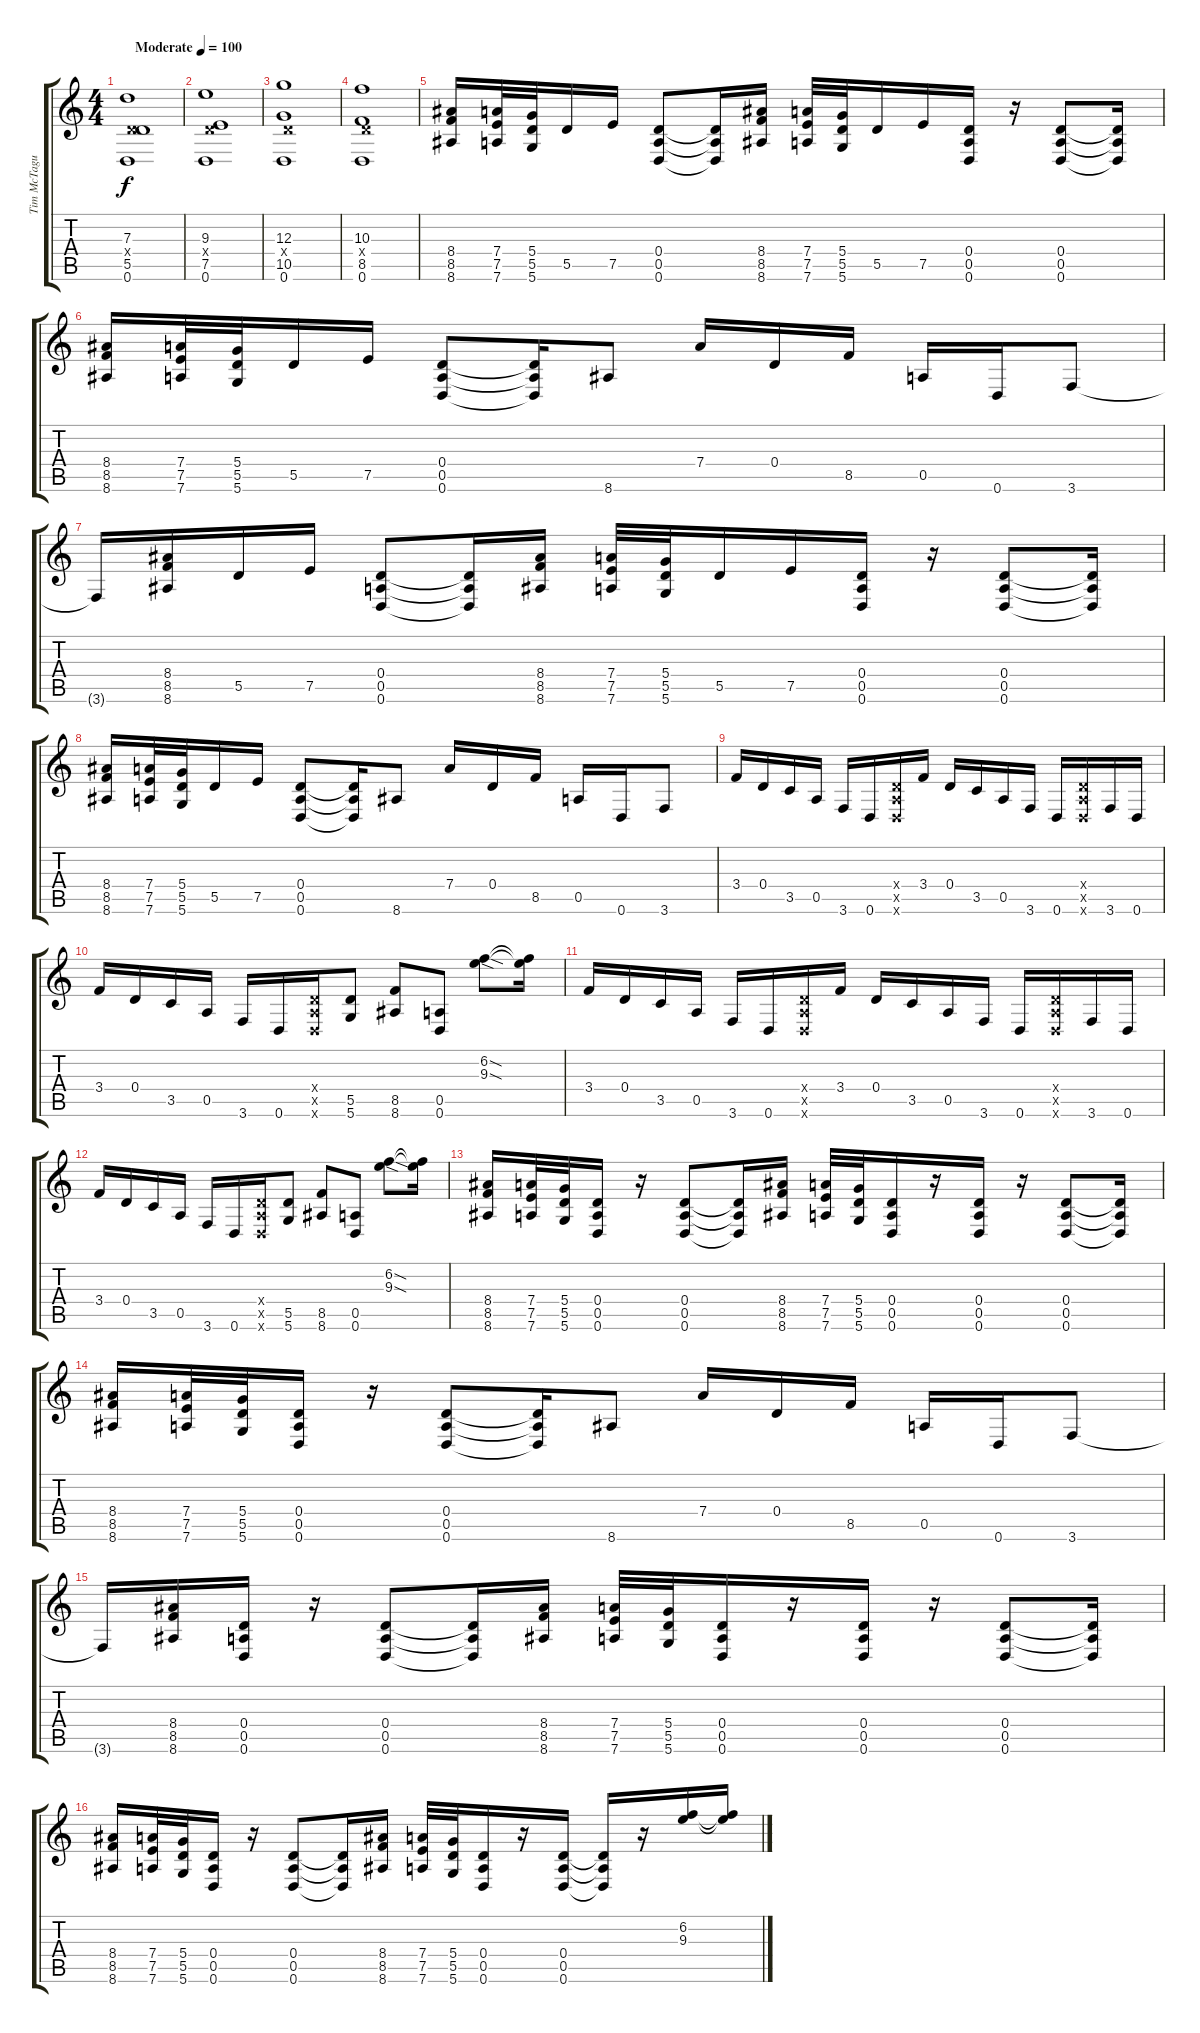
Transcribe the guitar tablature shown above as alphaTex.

\track ("Tim McTague" "Tim McTagu") {instrument distortionguitar}
\staff {score tabs}
\tuning (E4 B3 G3 D3 A2 D2) {hide}
\ts (4 4)
\tempo (100 "Moderate")
\clef g2
\ks c
(7.3 0.4{x} 5.5 0.6).1{dy f instrument distortionguitar} |
(9.3 0.4{x} 7.5 0.6).1 |
(12.3 0.4{x} 10.5 0.6).1 |
(10.3 0.4{x} 8.5 0.6).1 |
(8.4 8.5 8.6).16 (7.4 7.5 7.6).32 (5.4 5.5 5.6).32 5.5.16 7.5.16 (0.4 0.5 0.6).8 (0.4{t} 0.5{t} 0.6{t}).16 (8.4 8.5 8.6).16 (7.4 7.5 7.6).32 (5.4 5.5 5.6).32 5.5.16 7.5.16 (0.4 0.5 0.6).16 r.16 (0.4 0.5 0.6).8 (0.4{t} 0.5{t} 0.6{t}).16 |
(8.4 8.5 8.6).16 (7.4 7.5 7.6).32 (5.4 5.5 5.6).32 5.5.16 7.5.16 (0.4 0.5 0.6).8 (0.4{t} 0.5{t} 0.6{t}).16 8.6.8 7.4.16 0.4.16 8.5.16 0.5.16 0.6.16 3.6.8 |
3.6{t}.16 (8.4 8.5 8.6).16 5.5.16 7.5.16 (0.4 0.5 0.6).8 (0.4{t} 0.5{t} 0.6{t}).16 (8.4 8.5 8.6).16 (7.4 7.5 7.6).32 (5.4 5.5 5.6).32 5.5.16 7.5.16 (0.4 0.5 0.6).16 r.16 (0.4 0.5 0.6).8 (0.4{t} 0.5{t} 0.6{t}).16 |
(8.4 8.5 8.6).16 (7.4 7.5 7.6).32 (5.4 5.5 5.6).32 5.5.16 7.5.16 (0.4 0.5 0.6).8 (0.4{t} 0.5{t} 0.6{t}).16 8.6.8 7.4.16 0.4.16 8.5.16 0.5.16 0.6.16 3.6.8 |
3.4.16 0.4.16 3.5.16 0.5.16 3.6.16 0.6.16 (0.4{x} 0.5{x} 0.6{x}).16 3.4.16 0.4.16 3.5.16 0.5.16 3.6.16 0.6.16 (0.4{x} 0.5{x} 0.6{x}).16 3.6.16 0.6.16 |
3.4.16 0.4.16 3.5.16 0.5.16 3.6.16 0.6.16 (0.4{x} 0.5{x} 0.6{x}).16 (5.5 5.6).8 (8.5 8.6).8 (0.5 0.6).8 (6.2{sod} 9.3{sod}).8 (6.2{t} 9.3{t}).16 |
3.4.16 0.4.16 3.5.16 0.5.16 3.6.16 0.6.16 (0.4{x} 0.5{x} 0.6{x}).16 3.4.16 0.4.16 3.5.16 0.5.16 3.6.16 0.6.16 (0.4{x} 0.5{x} 0.6{x}).16 3.6.16 0.6.16 |
3.4.16 0.4.16 3.5.16 0.5.16 3.6.16 0.6.16 (0.4{x} 0.5{x} 0.6{x}).16 (5.5 5.6).8 (8.5 8.6).8 (0.5 0.6).8 (6.2{sod} 9.3{sod}).8 (6.2{t} 9.3{t}).16 |
(8.4 8.5 8.6).16 (7.4 7.5 7.6).32 (5.4 5.5 5.6).32 (0.4 0.5 0.6).16 r.16 (0.4 0.5 0.6).8 (0.4{t} 0.5{t} 0.6{t}).16 (8.4 8.5 8.6).16 (7.4 7.5 7.6).32 (5.4 5.5 5.6).32 (0.4 0.5 0.6).16 r.16 (0.4 0.5 0.6).16 r.16 (0.4 0.5 0.6).8 (0.4{t} 0.5{t} 0.6{t}).16 |
(8.4 8.5 8.6).16 (7.4 7.5 7.6).32 (5.4 5.5 5.6).32 (0.4 0.5 0.6).16 r.16 (0.4 0.5 0.6).8 (0.4{t} 0.5{t} 0.6{t}).16 8.6.8 7.4.16 0.4.16 8.5.16 0.5.16 0.6.16 3.6.8 |
3.6{t}.16 (8.4 8.5 8.6).16 (0.4 0.5 0.6).16 r.16 (0.4 0.5 0.6).8 (0.4{t} 0.5{t} 0.6{t}).16 (8.4 8.5 8.6).16 (7.4 7.5 7.6).32 (5.4 5.5 5.6).32 (0.4 0.5 0.6).16 r.16 (0.4 0.5 0.6).16 r.16 (0.4 0.5 0.6).8 (0.4{t} 0.5{t} 0.6{t}).16 |
(8.4 8.5 8.6).16 (7.4 7.5 7.6).32 (5.4 5.5 5.6).32 (0.4 0.5 0.6).16 r.16 (0.4 0.5 0.6).8 (0.4{t} 0.5{t} 0.6{t}).16 (8.4 8.5 8.6).16 (7.4 7.5 7.6).32 (5.4 5.5 5.6).32 (0.4 0.5 0.6).16 r.16 (0.4 0.5 0.6).16 (0.4{t} 0.5{t} 0.6{t}).16 r.16 (6.2 9.3).16 (6.2{t} 9.3{t}).16
